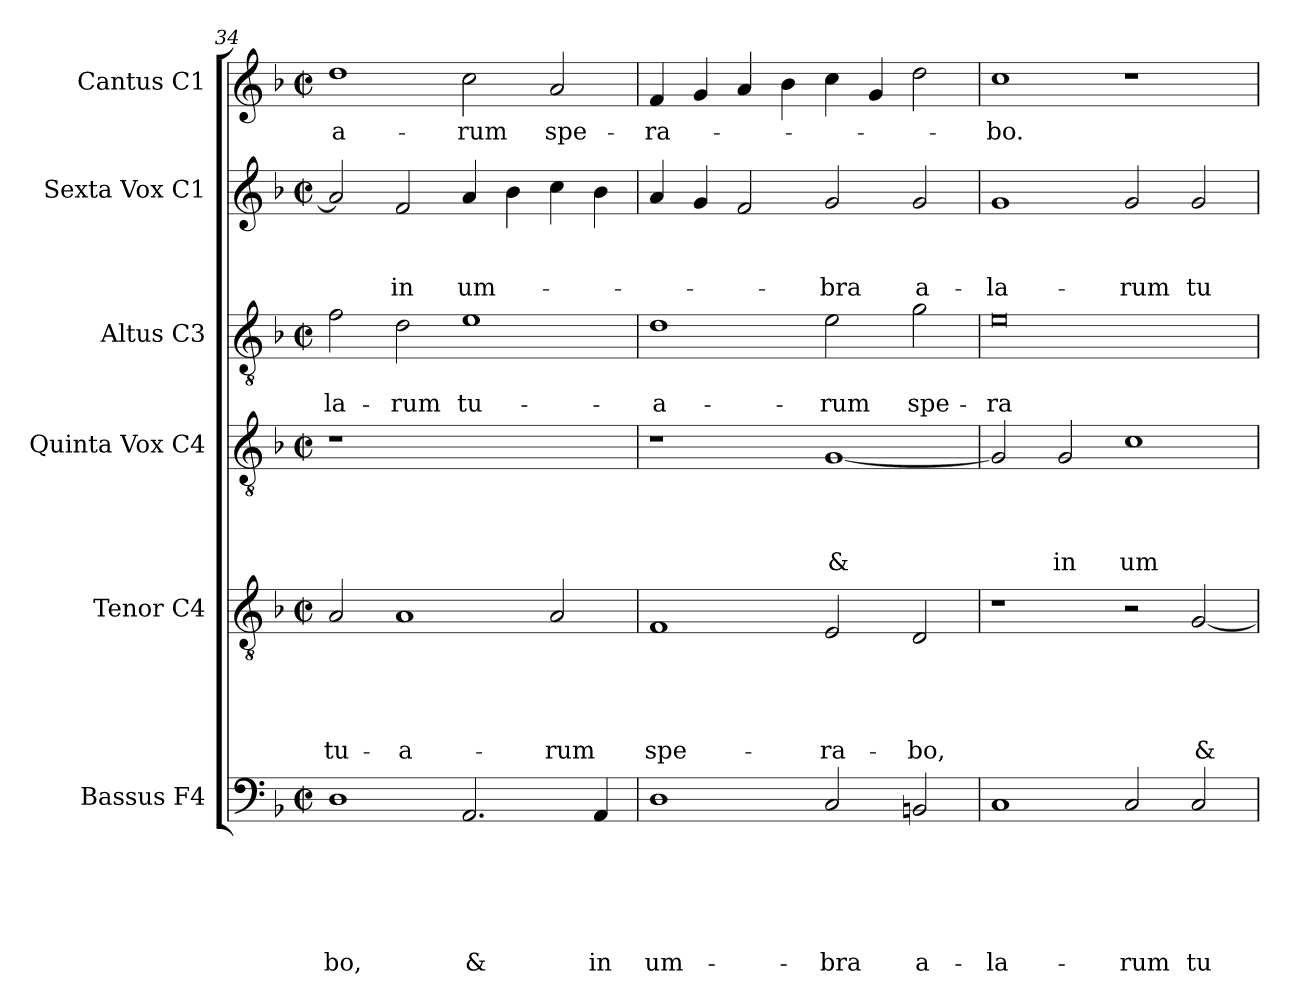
**kern	**text	**text	**text	**text	**text	**text	**kern	**text	**text	**text	**text	**text	**kern	**text	**text	**text	**text	**kern	**text	**text	**kern	**text	**text	**text	**kern	**text
*part6	*part6	*part6	*part6	*part6	*part6	*part6	*part5	*part5	*part5	*part5	*part5	*part5	*part4	*part4	*part4	*part4	*part4	*part3	*part3	*part3	*part2	*part2	*part2	*part2	*part1	*part1
*staff6	*staff6	*staff6	*staff6	*staff6	*staff6	*staff6	*staff5	*staff5	*staff5	*staff5	*staff5	*staff5	*staff4	*staff4	*staff4	*staff4	*staff4	*staff3	*staff3	*staff3	*staff2	*staff2	*staff2	*staff2	*staff1	*staff1
*I"Bassus F4	*	*	*	*	*	*	*I"Tenor C4	*	*	*	*	*	*I"Quinta Vox C4	*	*	*	*	*I"Altus C3	*	*	*I"Sexta Vox C1	*	*	*	*I"Cantus C1	*
*I'B	*	*	*	*	*	*	*I'T	*	*	*	*	*	*	*	*	*	*	*I'A	*	*	*	*	*	*	*I'C	*
*clefF4	*	*	*	*	*	*	*clefGv2	*	*	*	*	*	*clefGv2	*	*	*	*	*clefGv2	*	*	*clefG2	*	*	*	*clefG2	*
*k[b-]	*	*	*	*	*	*	*k[b-]	*	*	*	*	*	*k[b-]	*	*	*	*	*k[b-]	*	*	*k[b-]	*	*	*	*k[b-]	*
*F:	*	*	*	*	*	*	*F:	*	*	*	*	*	*F:	*	*	*	*	*F:	*	*	*F:	*	*	*	*F:	*
*M2/2	*	*	*	*	*	*	*M2/2	*	*	*	*	*	*M2/2	*	*	*	*	*M2/2	*	*	*M2/2	*	*	*	*M2/2	*
*met(c|)	*	*	*	*	*	*	*met(c|)	*	*	*	*	*	*met(c|)	*	*	*	*	*met(c|)	*	*	*met(c|)	*	*	*	*met(c|)	*
=34	=34	=34	=34	=34	=34	=34	=34	=34	=34	=34	=34	=34	=34	=34	=34	=34	=34	=34	=34	=34	=34	=34	=34	=34	=34	=34
!	!	!	!	!	!	!LO:LY:b	!	!	!	!	!	!LO:LY:b	!	!	!	!	!	!	!	!LO:LY:b	!	!	!	!	!	!LO:LY:b
1D	.	.	.	.	.	-bo,	2A/	.	.	.	.	tu-	1r	.	.	.	.	2f\	.	-la-	2a/]	.	.	.	1dd	-a-
!	!	!	!	!	!	!	!	!	!	!	!	!LO:LY:b	!	!	!	!	!	!	!	!LO:LY:b	!	!	!	!LO:LY:b	!	!
.	.	.	.	.	.	.	1A	.	.	.	.	-a-	.	.	.	.	.	2d\	.	-rum	2f/	.	.	in	.	.
!	!	!	!	!	!	!LO:LY:b	!	!	!	!	!	!	!	!	!	!	!	!	!	!LO:LY:b	!	!	!	!LO:LY:b	!	!LO:LY:b
2.AA/	.	.	.	.	.	&	.	.	.	.	.	.	1ryy	.	.	.	.	1e	.	tu-	4a/	.	.	um-	2cc\	-rum
.	.	.	.	.	.	.	.	.	.	.	.	.	.	.	.	.	.	.	.	.	4b-\	.	.	.	.	.
!	!	!	!	!	!	!	!	!	!	!	!	!LO:LY:b	!	!	!	!	!	!	!	!	!	!	!	!	!	!LO:LY:b
.	.	.	.	.	.	.	2A/	.	.	.	.	-rum	.	.	.	.	.	.	.	.	4cc\	.	.	.	2a/	spe-
!	!	!	!	!	!	!LO:LY:b	!	!	!	!	!	!	!	!	!	!	!	!	!	!	!	!	!	!	!	!
4AA/	.	.	.	.	.	in	.	.	.	.	.	.	.	.	.	.	.	.	.	.	4b-\	.	.	.	.	.
=35	=35	=35	=35	=35	=35	=35	=35	=35	=35	=35	=35	=35	=35	=35	=35	=35	=35	=35	=35	=35	=35	=35	=35	=35	=35	=35
!	!	!	!	!	!	!LO:LY:b	!	!	!	!	!	!LO:LY:b	!	!	!	!	!	!	!	!LO:LY:b	!	!	!	!	!	!LO:LY:b
1D	.	.	.	.	.	um-	1F	.	.	.	.	spe-	1r	.	.	.	.	1d	.	-a-	4a/	.	.	.	4f/	-ra-
.	.	.	.	.	.	.	.	.	.	.	.	.	.	.	.	.	.	.	.	.	4g/	.	.	.	4g/	.
.	.	.	.	.	.	.	.	.	.	.	.	.	.	.	.	.	.	.	.	.	2f/	.	.	.	4a/	.
.	.	.	.	.	.	.	.	.	.	.	.	.	.	.	.	.	.	.	.	.	.	.	.	.	4b-\	.
!	!	!	!	!	!	!LO:LY:b	!	!	!	!	!	!LO:LY:b	!	!	!	!	!LO:LY:b	!	!	!LO:LY:b	!	!	!	!LO:LY:b	!	!
2C/	.	.	.	.	.	-bra	2E/	.	.	.	.	-ra-	[1G	.	.	.	&	2e\	.	-rum	2g/	.	.	-bra	4cc\	.
.	.	.	.	.	.	.	.	.	.	.	.	.	.	.	.	.	.	.	.	.	.	.	.	.	4g/	.
!	!	!	!	!	!	!LO:LY:b	!	!	!	!	!	!LO:LY:b	!	!	!	!	!	!	!	!LO:LY:b	!	!	!	!LO:LY:b	!	!
2BBn/	.	.	.	.	.	a-	2D/	.	.	.	.	-bo,	.	.	.	.	.	2g\	.	spe-	2g/	.	.	a-	2dd\	.
!!LO:PB:g=z
=36	=36	=36	=36	=36	=36	=36	=36	=36	=36	=36	=36	=36	=36	=36	=36	=36	=36	=36	=36	=36	=36	=36	=36	=36	=36	=36
!	!	!	!	!	!	!LO:LY:b	!	!	!	!	!	!	!	!	!	!	!	!	!	!LO:LY:b	!	!	!	!LO:LY:b	!	!LO:LY:b
1C	.	.	.	.	.	-la-	1r	.	.	.	.	.	2G/]	.	.	.	.	0e	.	-ra-	1g	.	.	-la-	1cc	-bo.
!	!	!	!	!	!	!	!	!	!	!	!	!	!	!	!	!	!LO:LY:b	!	!	!	!	!	!	!	!	!
.	.	.	.	.	.	.	.	.	.	.	.	.	2G/	.	.	.	in	.	.	.	.	.	.	.	.	.
!	!	!	!	!	!	!LO:LY:b	!	!	!	!	!	!	!	!	!	!	!LO:LY:b	!	!	!	!	!	!	!LO:LY:b	!	!
2C/	.	.	.	.	.	-rum	2r	.	.	.	.	.	1c	.	.	.	um-	.	.	.	2g/	.	.	-rum	1r	.
!	!	!	!	!	!	!LO:LY:b	!	!	!	!	!	!LO:LY:b	!	!	!	!	!	!	!	!	!	!	!	!LO:LY:b	!	!
2C/	.	.	.	.	.	tu-	[2G/	.	.	.	.	&	.	.	.	.	.	.	.	.	2g/	.	.	tu-	.	.
=	=	=	=	=	=	=	=	=	=	=	=	=	=	=	=	=	=	=	=	=	=	=	=	=	=	=
*-	*-	*-	*-	*-	*-	*-	*-	*-	*-	*-	*-	*-	*-	*-	*-	*-	*-	*-	*-	*-	*-	*-	*-	*-	*-	*-
